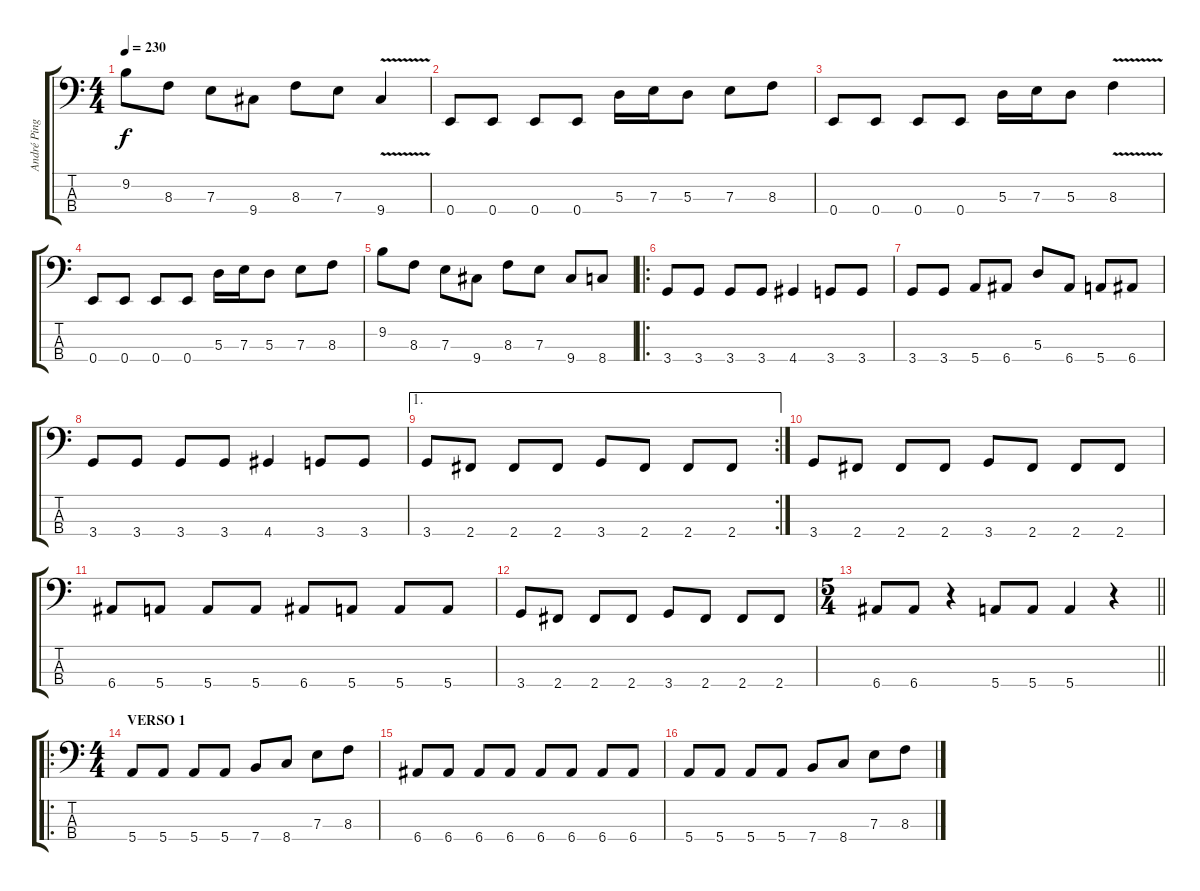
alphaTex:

\track ("André Pinga" "André Ping") {instrument electricbasspick}
\staff {score tabs}
\tuning (G2 D2 A1 E1) {hide}
\ts (4 4)
\tempo 230
\clef f4
\ks c
9.2.8{dy f} 8.3.8 7.3.8 9.4.8 8.3.8 7.3.8 9.4{v}.4 |
0.4.8 0.4.8 0.4.8 0.4.8 5.3.16 7.3.16 5.3.8 7.3.8 8.3.8 |
0.4.8 0.4.8 0.4.8 0.4.8 5.3.16 7.3.16 5.3.8 8.3{v}.4 |
0.4.8 0.4.8 0.4.8 0.4.8 5.3.16 7.3.16 5.3.8 7.3.8 8.3.8 |
9.2.8 8.3.8 7.3.8 9.4.8 8.3.8 7.3.8 9.4.8 8.4.8 |
\ro
3.4.8 3.4.8 3.4.8 3.4.8 4.4.4 3.4.8 3.4.8 |
3.4.8 3.4.8 5.4.8 6.4.8 5.3.8 6.4.8 5.4.8 6.4.8 |
3.4.8 3.4.8 3.4.8 3.4.8 4.4.4 3.4.8 3.4.8 |
\ae 1
\rc 2
3.4.8 2.4.8 2.4.8 2.4.8 3.4.8 2.4.8 2.4.8 2.4.8 |
3.4.8 2.4.8 2.4.8 2.4.8 3.4.8 2.4.8 2.4.8 2.4.8 |
6.4.8 5.4.8 5.4.8 5.4.8 6.4.8 5.4.8 5.4.8 5.4.8 |
3.4.8 2.4.8 2.4.8 2.4.8 3.4.8 2.4.8 2.4.8 2.4.8 |
\ts (5 4)
\barLineRight lightlight
6.4.8 6.4.8 r.4 5.4.8 5.4.8 5.4.4 r.4 |
\ro
\ts (4 4)
\section ("" "VERSO 1")
5.4.8 5.4.8 5.4.8 5.4.8 7.4.8 8.4.8 7.3.8 8.3.8 |
6.4.8 6.4.8 6.4.8 6.4.8 6.4.8 6.4.8 6.4.8 6.4.8 |
5.4.8 5.4.8 5.4.8 5.4.8 7.4.8 8.4.8 7.3.8 8.3.8
